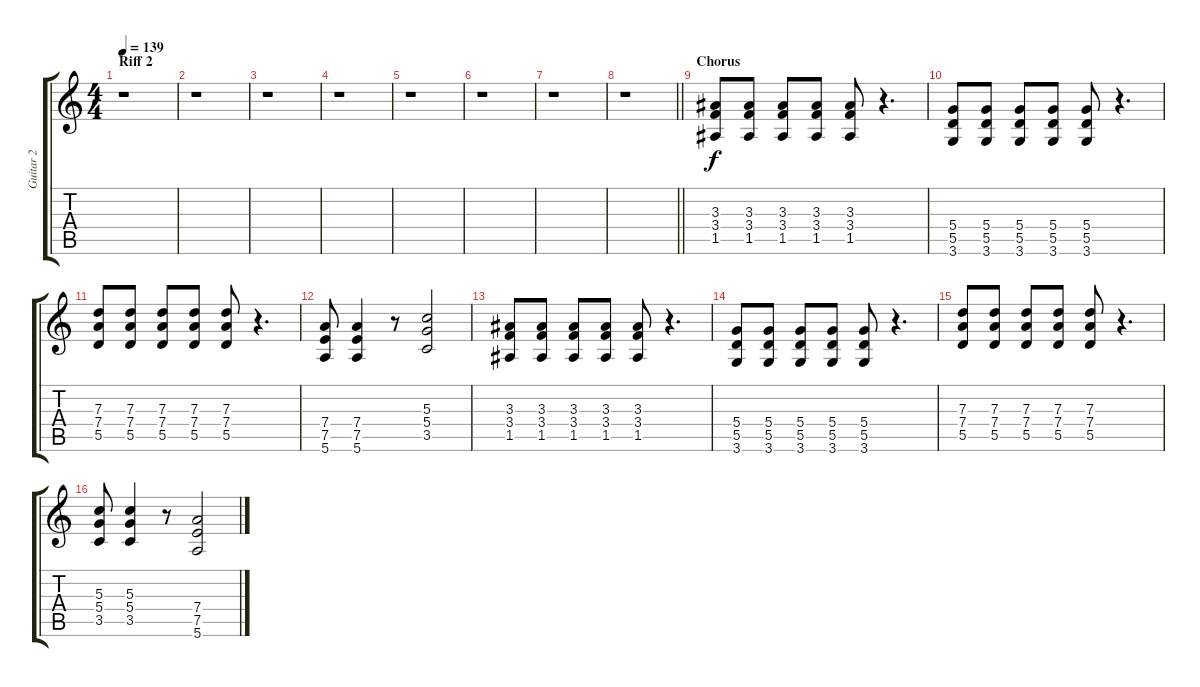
\track ("Guitar 2" "Guitar 2") {instrument distortionguitar}
\staff {score tabs}
\tuning (E4 B3 G3 D3 A2 E2) {hide}
\ts (4 4)
\section ("" "Riff 2")
\tempo 139
\clef g2
\ks c
r.1{dy f} |
r.1 |
r.1 |
r.1 |
r.1 |
r.1 |
r.1 |
\barLineRight lightlight
r.1 |
\section ("" "Chorus")
(3.3 3.4 1.5).8 (3.3 3.4 1.5).8 (3.3 3.4 1.5).8 (3.3 3.4 1.5).8 (3.3 3.4 1.5).8 r.4{d} |
(5.4 5.5 3.6).8 (5.4 5.5 3.6).8 (5.4 5.5 3.6).8 (5.4 5.5 3.6).8 (5.4 5.5 3.6).8 r.4{d} |
(7.3 7.4 5.5).8 (7.3 7.4 5.5).8 (7.3 7.4 5.5).8 (7.3 7.4 5.5).8 (7.3 7.4 5.5).8 r.4{d} |
(7.4 7.5 5.6).8 (7.4 7.5 5.6).4 r.8 (5.3 5.4 3.5).2 |
(3.3 3.4 1.5).8 (3.3 3.4 1.5).8 (3.3 3.4 1.5).8 (3.3 3.4 1.5).8 (3.3 3.4 1.5).8 r.4{d} |
(5.4 5.5 3.6).8 (5.4 5.5 3.6).8 (5.4 5.5 3.6).8 (5.4 5.5 3.6).8 (5.4 5.5 3.6).8 r.4{d} |
(7.3 7.4 5.5).8 (7.3 7.4 5.5).8 (7.3 7.4 5.5).8 (7.3 7.4 5.5).8 (7.3 7.4 5.5).8 r.4{d} |
(5.3 5.4 3.5).8 (5.3 5.4 3.5).4 r.8 (7.4 7.5 5.6).2
